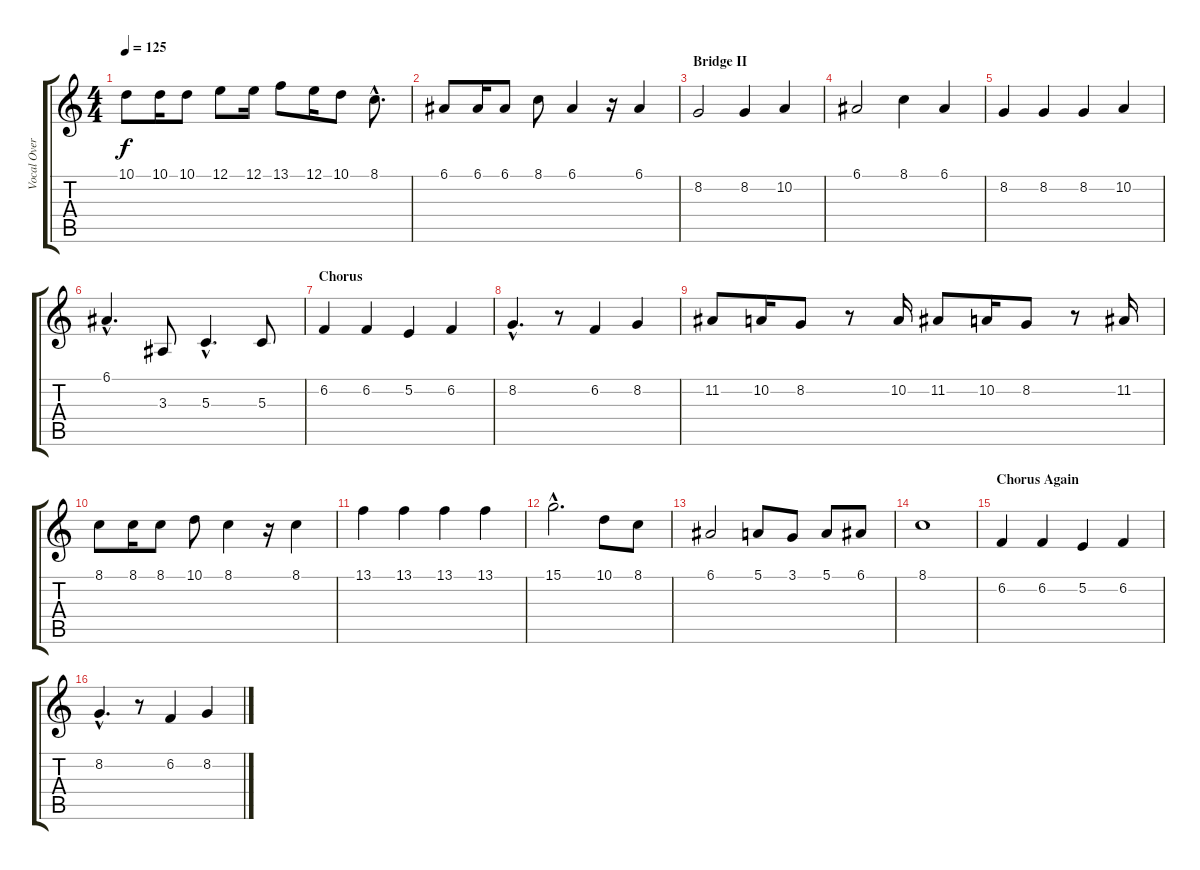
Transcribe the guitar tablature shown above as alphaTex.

\track ("Vocal Overdub" "Vocal Over") {instrument stringensemble1}
\staff {score tabs}
\tuning (E4 B3 G3 D3 A2 E2) {hide}
\ts (4 4)
\tempo 125
\clef g2
\ks c
10.1.8{dy f} 10.1.16 10.1.8 12.1.8 12.1.16 13.1.8 12.1.16 10.1.8 8.1{hac}.8{d} |
6.1.8 6.1.16 6.1.8 8.1.8 6.1.4 r.16 6.1.4 |
\section ("" "Bridge II")
8.2.2 8.2.4 10.2.4 |
6.1.2 8.1.4 6.1.4 |
8.2.4 8.2.4 8.2.4 10.2.4 |
6.1{hac}.4{d} 3.3.8 5.3{hac}.4{d} 5.3.8 |
\section ("" "Chorus")
6.2.4 6.2.4 5.2.4 6.2.4 |
8.2{hac}.4{d} r.8 6.2.4 8.2.4 |
11.2.8 10.2.16 8.2.8 r.8 10.2.16 11.2.8 10.2.16 8.2.8 r.8 11.2.16 |
8.1.8 8.1.16 8.1.8 10.1.8 8.1.4 r.16 8.1.4 |
13.1.4 13.1.4 13.1.4 13.1.4 |
15.1{hac}.2{d} 10.1.8 8.1.8 |
6.1.2 5.1.8 3.1.8 5.1.8 6.1.8 |
8.1.1 |
\section ("" "Chorus Again")
6.2.4 6.2.4 5.2.4 6.2.4 |
8.2{hac}.4{d} r.8 6.2.4 8.2.4
